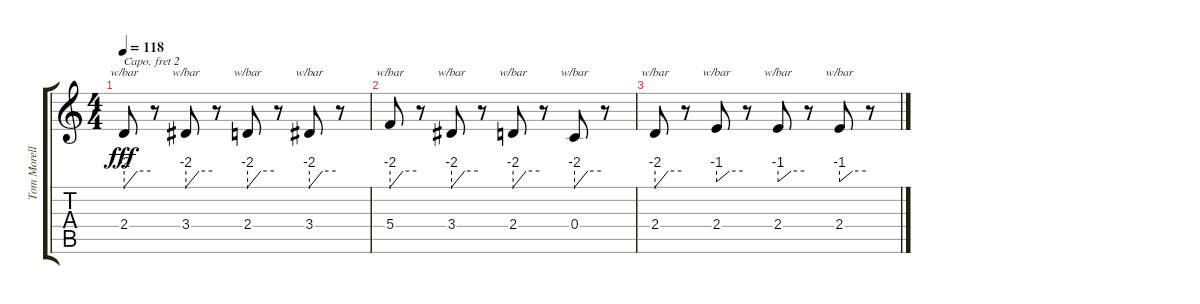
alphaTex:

\track ("Tom Morello - Clean" "Tom Morell") {instrument electricguitarclean}
\staff {score tabs}
\capo 2
\tuning (E4 B3 G3 D3 A2 E2) {hide}
\ts (4 4)
\tempo 118
\clef g2
\ks c
2.4.8{tbe (custom default 0 -8 30 0 60 0) dy fff} r.8 3.4.8{tbe (custom default 0 -8 30 0 60 0)} r.8 2.4.8{tbe (custom default 0 -8 30 0 60 0)} r.8 3.4.8{tbe (custom default 0 -8 30 0 60 0)} r.8 |
5.4.8{tbe (custom default 0 -8 30 0 60 0)} r.8 3.4.8{tbe (custom default 0 -8 30 0 60 0)} r.8 2.4.8{tbe (custom default 0 -8 30 0 60 0)} r.8 0.4.8{tbe (custom default 0 -8 30 0 60 0)} r.8 |
2.4.8{tbe (custom default 0 -8 30 0 60 0)} r.8 2.4.8{tbe (custom default 0 -4 30 0 60 0)} r.8 2.4.8{tbe (custom default 0 -4 30 0 60 0)} r.8 2.4.8{tbe (custom default 0 -4 30 0 60 0)} r.8
